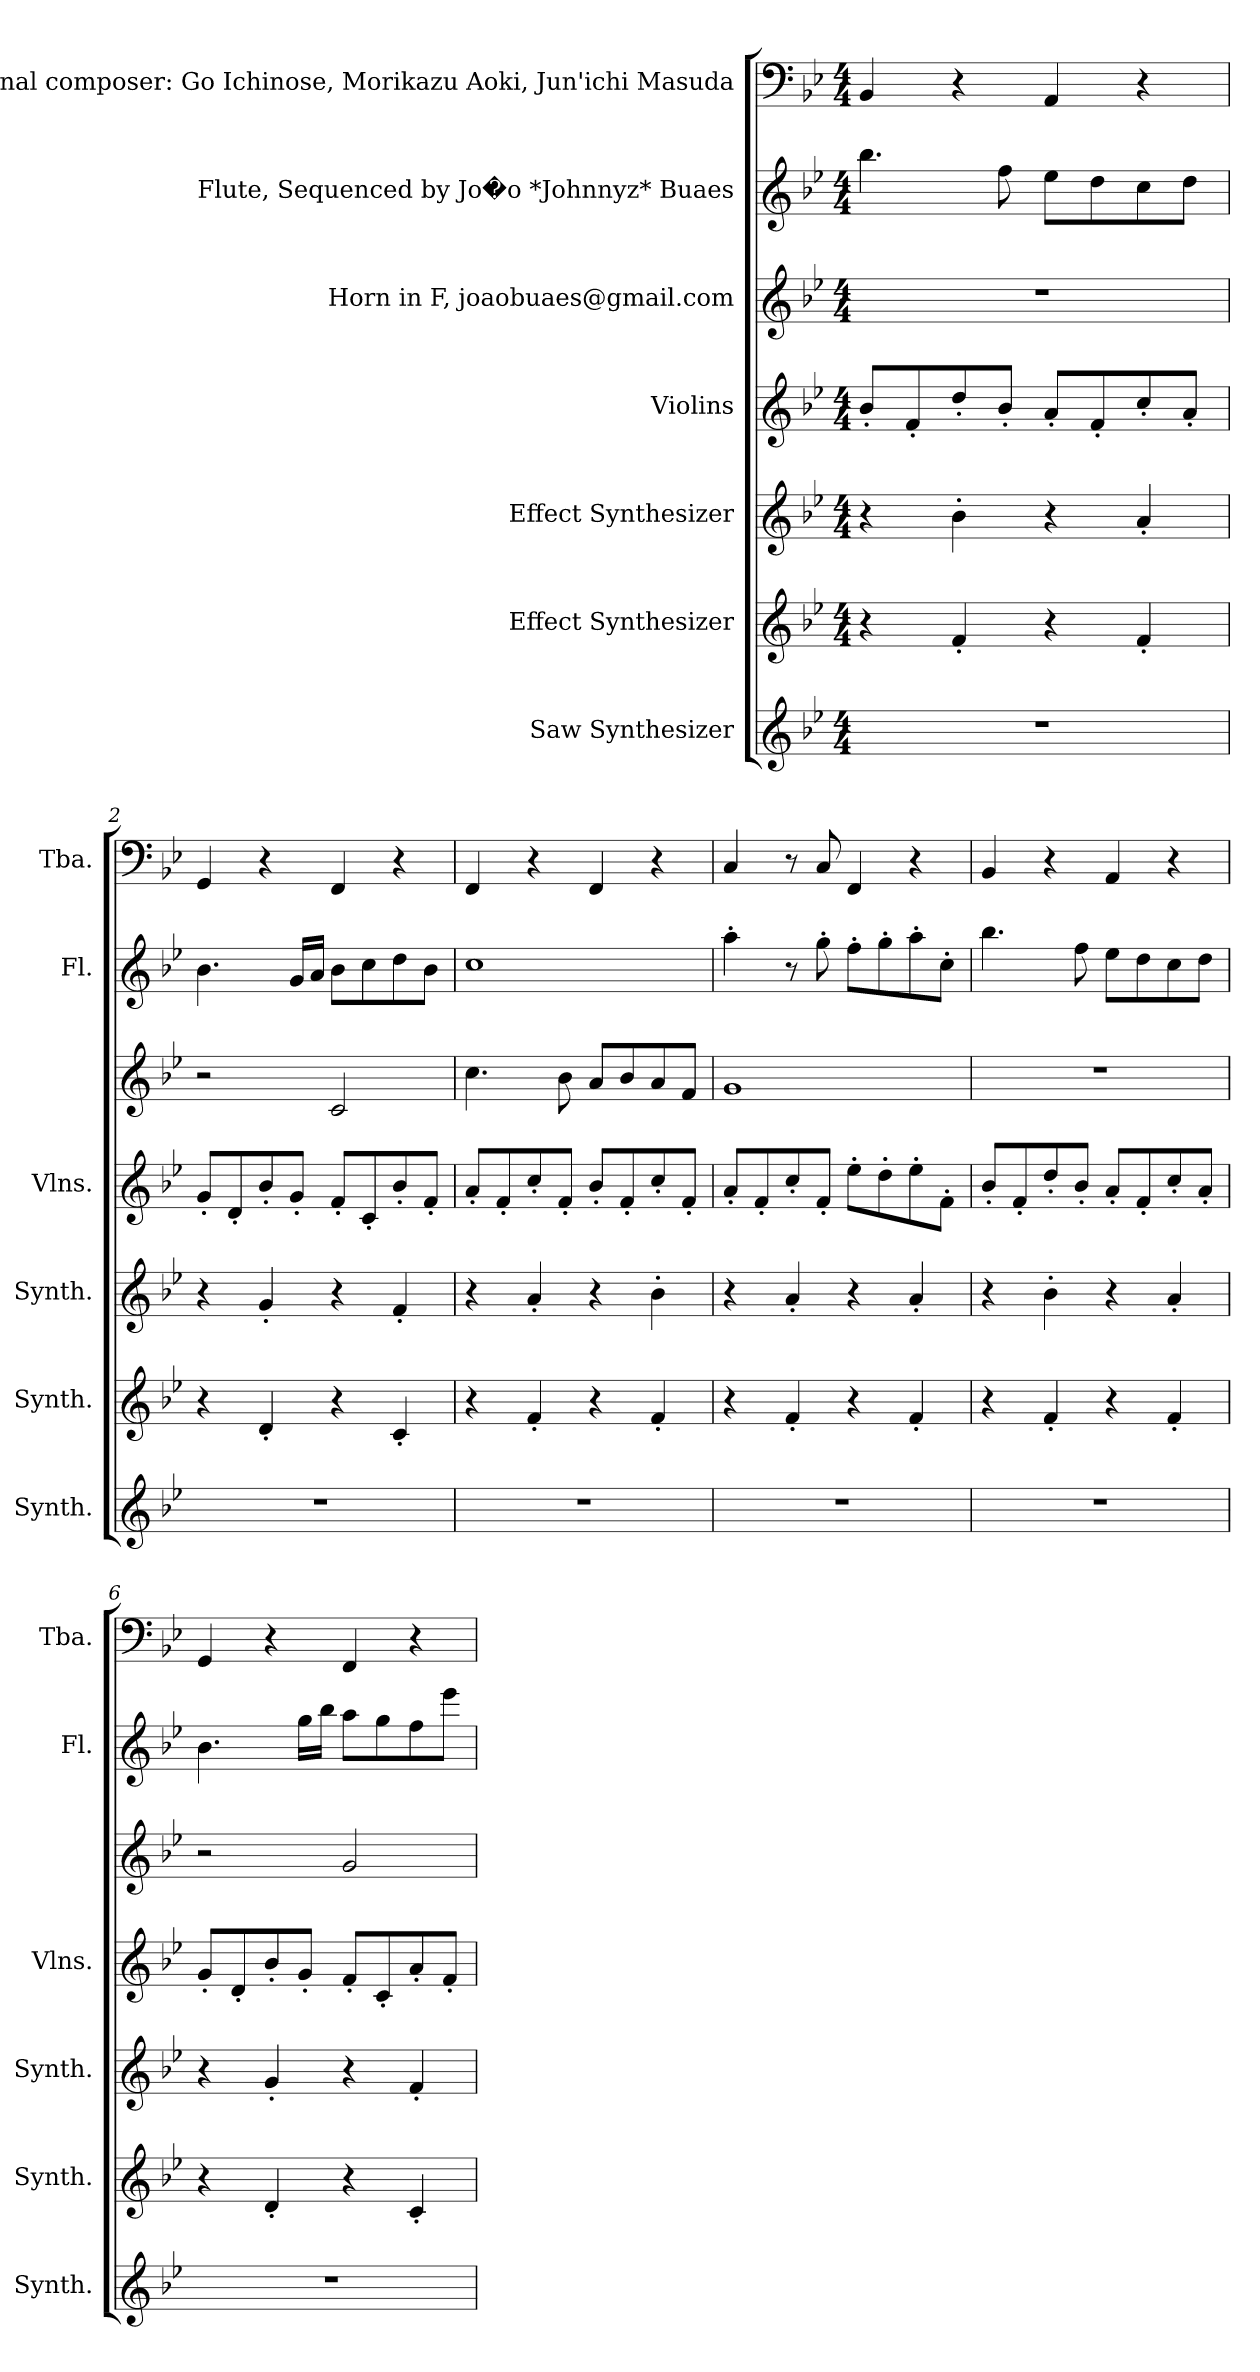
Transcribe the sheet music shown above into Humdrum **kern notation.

**kern	**kern	**kern	**kern	**kern	**kern	**kern
*part7	*part6	*part5	*part4	*part3	*part2	*part1
*staff7	*staff6	*staff5	*staff4	*staff3	*staff2	*staff1
*I"Saw Synthesizer	*I"Effect Synthesizer	*I"Effect Synthesizer	*I"Violins	*I"Horn in F, joaobuaes@gmail.com	*I"Flute, Sequenced by Jo�o *Johnnyz* Buaes	*I"Tuba, Original composer: Go Ichinose, Morikazu Aoki, Jun'ichi Masuda
*I'Synth.	*I'Synth.	*I'Synth.	*I'Vlns.	*	*I'Fl.	*I'Tba.
*clefG2	*clefG2	*clefG2	*clefG2	*clefG2	*clefG2	*clefF4
*	*	*	*	*ITrd4c7	*	*
*k[b-e-]	*k[b-e-]	*k[b-e-]	*k[b-e-]	*k[b-e-a-]	*k[b-e-]	*k[b-e-]
*M4/4	*M4/4	*M4/4	*M4/4	*M4/4	*M4/4	*M4/4
*MM100	*MM100	*MM100	*MM100	*MM100	*MM100	*MM100
=1	=1	=1	=1	=1	=1	=1
1r	4r	4r	8b-'/L	1r	4.bb-\	4BB-/
.	.	.	8f'/	.	.	.
.	4f'/	4b-'\	8dd'/	.	.	4r
.	.	.	8b-'/J	.	8ff\	.
.	4r	4r	8a'/L	.	8ee-\L	4AA/
.	.	.	8f'/	.	8dd\	.
.	4f'/	4a'/	8cc'/	.	8cc\	4r
.	.	.	8a'/J	.	8dd\J	.
!!LO:PB:g=z
=2	=2	=2	=2	=2	=2	=2
1r	4r	4r	8g'/L	2r	4.b-\	4GG/
.	.	.	8d'/	.	.	.
.	4d'/	4g'/	8b-'/	.	.	4r
.	.	.	8g'/J	.	16g/LL	.
.	.	.	.	.	16a/JJ	.
.	4r	4r	8f'/L	2F/	8b-\L	4FF/
.	.	.	8c'/	.	8cc\	.
.	4c'/	4f'/	8b-'/	.	8dd\	4r
.	.	.	8f'/J	.	8b-\J	.
=3	=3	=3	=3	=3	=3	=3
1r	4r	4r	8a'/L	4.f\	1cc	4FF/
.	.	.	8f'/	.	.	.
.	4f'/	4a'/	8cc'/	.	.	4r
.	.	.	8f'/J	8e-\	.	.
.	4r	4r	8b-'/L	8d/L	.	4FF/
.	.	.	8f'/	8e-/	.	.
.	4f'/	4b-'\	8cc'/	8d/	.	4r
.	.	.	8f'/J	8B-/J	.	.
=4	=4	=4	=4	=4	=4	=4
1r	4r	4r	8a'/L	1c	4aa'\	4C/
.	.	.	8f'/	.	.	.
.	4f'/	4a'/	8cc'/	.	8r	8r
.	.	.	8f'/J	.	8gg'\	8C/
.	4r	4r	8ee-'\L	.	8ff'\L	4FF/
.	.	.	8dd'\	.	8gg'\	.
.	4f'/	4a'/	8ee-'\	.	8aa'\	4r
.	.	.	8f'\J	.	8cc'\J	.
=5	=5	=5	=5	=5	=5	=5
1r	4r	4r	8b-'/L	1r	4.bb-\	4BB-/
.	.	.	8f'/	.	.	.
.	4f'/	4b-'\	8dd'/	.	.	4r
.	.	.	8b-'/J	.	8ff\	.
.	4r	4r	8a'/L	.	8ee-\L	4AA/
.	.	.	8f'/	.	8dd\	.
.	4f'/	4a'/	8cc'/	.	8cc\	4r
.	.	.	8a'/J	.	8dd\J	.
!!LO:PB:g=z
=6	=6	=6	=6	=6	=6	=6
1r	4r	4r	8g'/L	2r	4.b-\	4GG/
.	.	.	8d'/	.	.	.
.	4d'/	4g'/	8b-'/	.	.	4r
.	.	.	8g'/J	.	16gg\LL	.
.	.	.	.	.	16bb-\JJ	.
.	4r	4r	8f'/L	2c/	8aa\L	4FF/
.	.	.	8c'/	.	8gg\	.
.	4c'/	4f'/	8a'/	.	8ff\	4r
.	.	.	8f'/J	.	8eee-\J	.
=	=	=	=	=	=	=
*-	*-	*-	*-	*-	*-	*-
